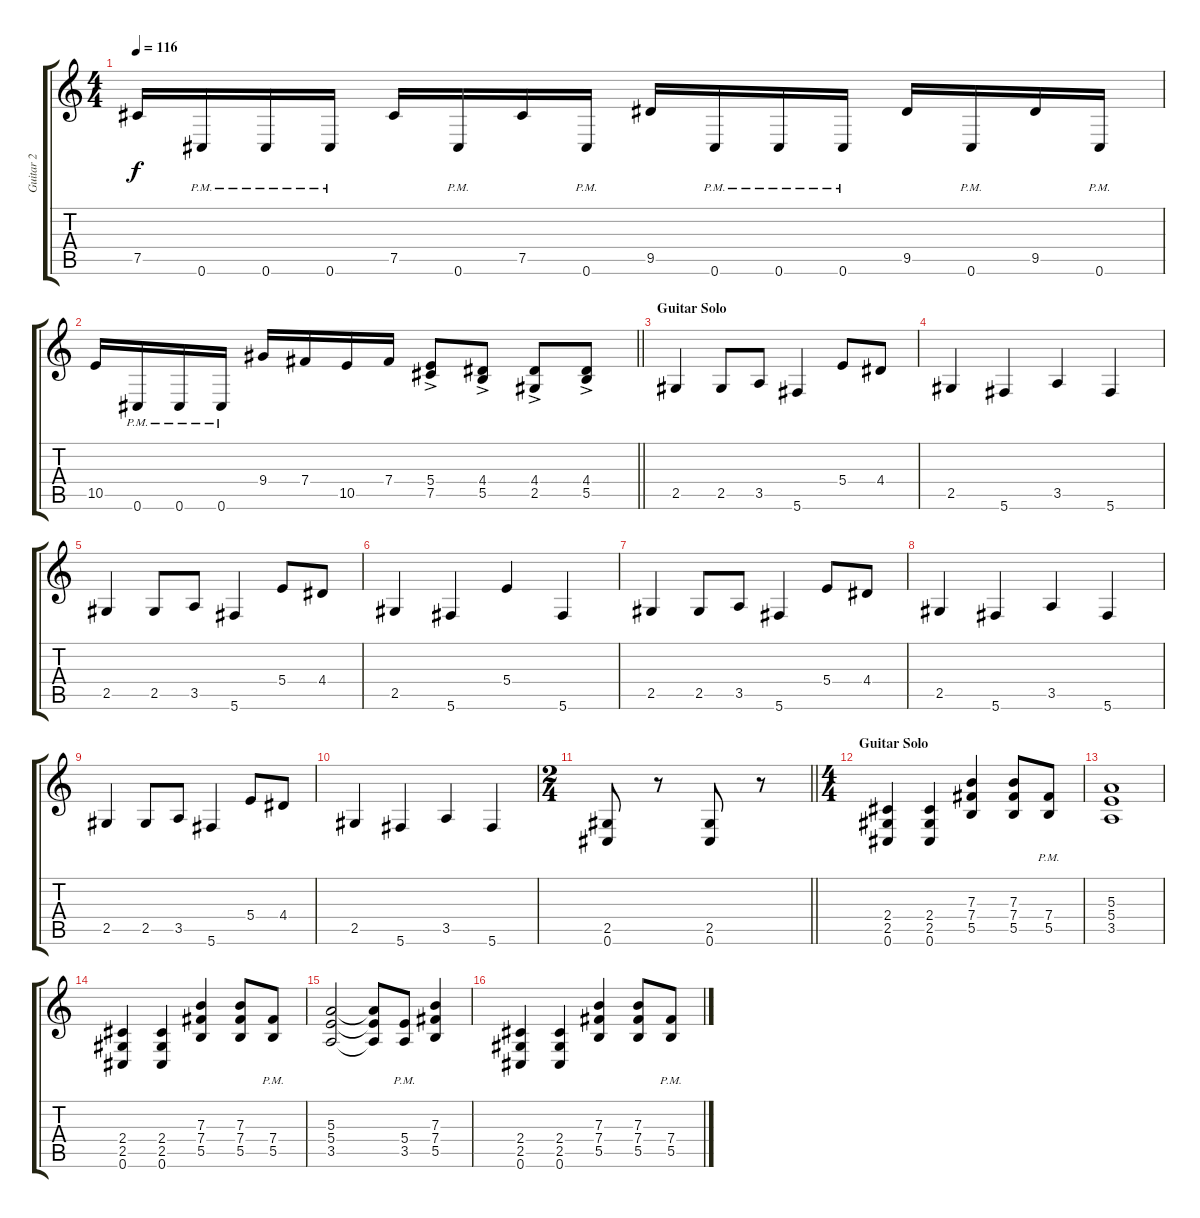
\track ("Guitar 2" "Guitar 2") {instrument distortionguitar}
\staff {score tabs}
\tuning (Db4 Ab3 E3 B2 Gb2 Db2) {hide}
\ts (4 4)
\tempo 116
\clef g2
\ks c
7.5.16{dy f} 0.6{pm}.16 0.6{pm}.16 0.6{pm}.16 7.5.16 0.6{pm}.16 7.5.16 0.6{pm}.16 9.5.16 0.6{pm}.16 0.6{pm}.16 0.6{pm}.16 9.5.16 0.6{pm}.16 9.5.16 0.6{pm}.16 |
\barLineRight lightlight
10.5.16 0.6{pm}.16 0.6{pm}.16 0.6{pm}.16 9.4.16 7.4.16 10.5.16 7.4.16 (5.4{ac} 7.5{ac}).8 (4.4{ac} 5.5{ac}).8 (4.4{ac} 2.5{ac}).8 (4.4{ac} 5.5{ac}).8 |
\section ("" "Guitar Solo")
2.5.4 2.5.8 3.5.8 5.6.4 5.4.8 4.4.8 |
2.5.4 5.6.4 3.5.4 5.6.4 |
2.5.4 2.5.8 3.5.8 5.6.4 5.4.8 4.4.8 |
2.5.4 5.6.4 5.4.4 5.6.4 |
2.5.4 2.5.8 3.5.8 5.6.4 5.4.8 4.4.8 |
2.5.4 5.6.4 3.5.4 5.6.4 |
2.5.4 2.5.8 3.5.8 5.6.4 5.4.8 4.4.8 |
2.5.4 5.6.4 3.5.4 5.6.4 |
\ts (2 4)
\barLineRight lightlight
(2.5 0.6).8 r.8 (2.5 0.6).8 r.8 |
\ts (4 4)
\section ("" "Guitar Solo")
(2.4 2.5 0.6).4 (2.4 2.5 0.6).4 (7.3 7.4 5.5).4 (7.3 7.4 5.5).8 (7.4{pm} 5.5{pm}).8 |
(5.3 5.4 3.5).1 |
(2.4 2.5 0.6).4 (2.4 2.5 0.6).4 (7.3 7.4 5.5).4 (7.3 7.4 5.5).8 (7.4{pm} 5.5{pm}).8 |
(5.3 5.4 3.5).2 (5.3{t} 5.4{t} 3.5{t}).8 (5.4{pm} 3.5{pm}).8 (7.3 7.4 5.5).4 |
(2.4 2.5 0.6).4 (2.4 2.5 0.6).4 (7.3 7.4 5.5).4 (7.3 7.4 5.5).8 (7.4{pm} 5.5{pm}).8
